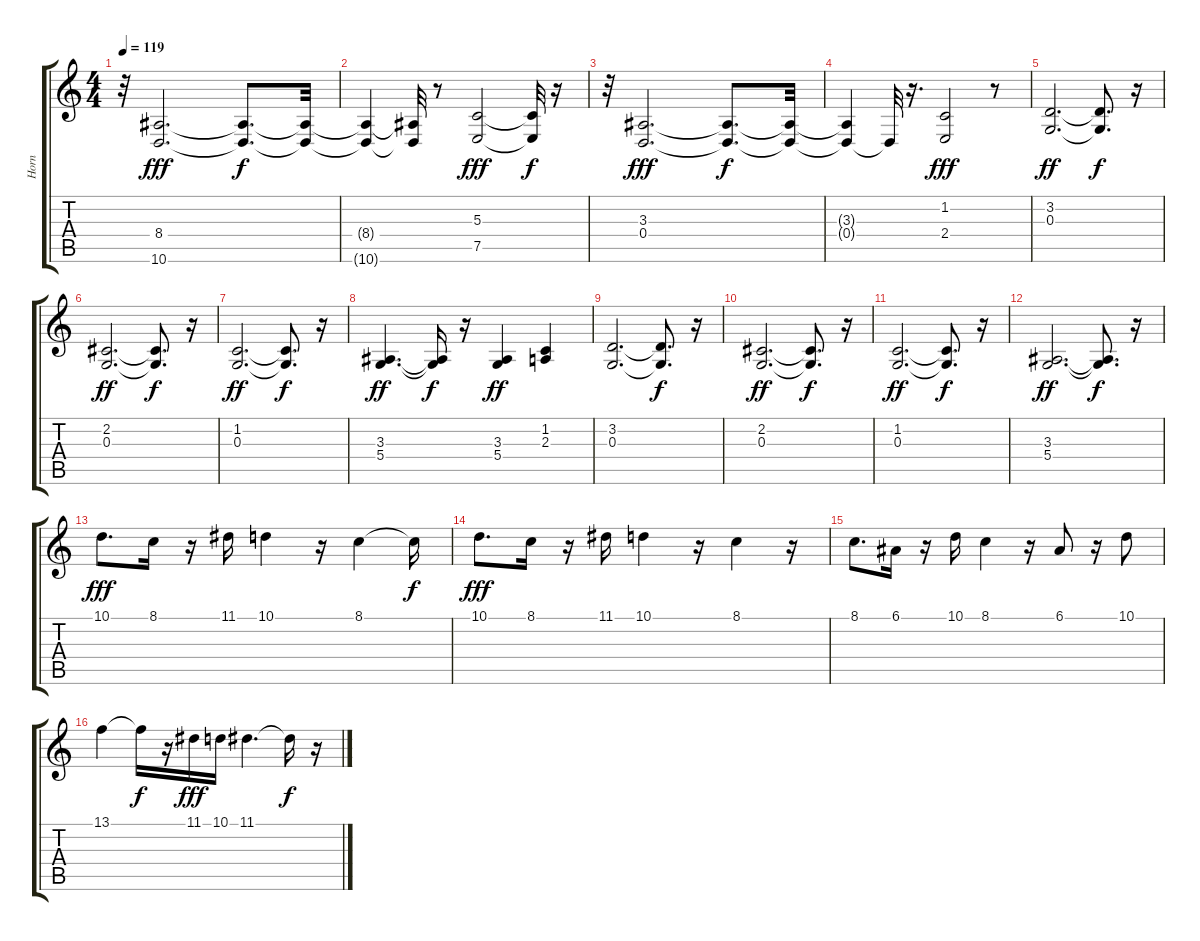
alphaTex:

\track ("Horn                            " "Horn      ") {instrument frenchhorn}
\staff {score tabs}
\tuning (E4 B3 G3 D3 A2 E2) {hide}
\ts (4 4)
\tempo 119
\clef g2
\ks c
r.32{dy f} (8.4 10.6).2{d dy fff} (8.4{t} 10.6{t}).8{d dy f} (8.4{t} 10.6{t}).32 |
(8.4{t} 10.6{t}).4 (8.4{t} 10.6{t}).32 r.8 (5.3 7.5).2{dy fff} (5.3{t} 7.5{t}).32{dy f} r.16 |
r.32 (3.3 0.4).2{d dy fff} (3.3{t} 0.4{t}).8{d dy f} (3.3{t} 0.4{t}).32 |
(3.3{t} 0.4{t}).4 0.4{t}.32 r.16{d} (1.2 2.4).2{dy fff} r.8 |
(3.2 0.3).2{d dy ff} (3.2{t} 0.3{t}).8{d dy f} r.16 |
(2.2 0.3).2{d dy ff} (2.2{t} 0.3{t}).8{d dy f} r.16 |
(1.2 0.3).2{d dy ff} (1.2{t} 0.3{t}).8{d dy f} r.16 |
(3.3 5.4).4{d dy ff} (3.3{t} 5.4{t}).16{dy f} r.16 (3.3 5.4).4{dy ff} (1.2 2.3).4 |
(3.2 0.3).2{d} (3.2{t} 0.3{t}).8{d dy f} r.16 |
(2.2 0.3).2{d dy ff} (2.2{t} 0.3{t}).8{d dy f} r.16 |
(1.2 0.3).2{d dy ff} (1.2{t} 0.3{t}).8{d dy f} r.16 |
(3.3 5.4).2{d dy ff} (3.3{t} 5.4{t}).8{d dy f} r.16 |
10.1.8{d dy fff} 8.1.16 r.16 11.1.16 10.1.4 r.16 8.1.4 8.1{t}.16{dy f} |
10.1.8{d dy fff} 8.1.16 r.16 11.1.16 10.1.4 r.16 8.1.4 r.16 |
8.1.8{d} 6.1.16 r.16 10.1.16 8.1.4 r.16 6.1.8 r.16 10.1.8 |
13.1.4 13.1{t}.16{dy f} r.16 11.1.16{dy fff} 10.1.16 11.1.4{d} 11.1{t}.16{dy f} r.16
